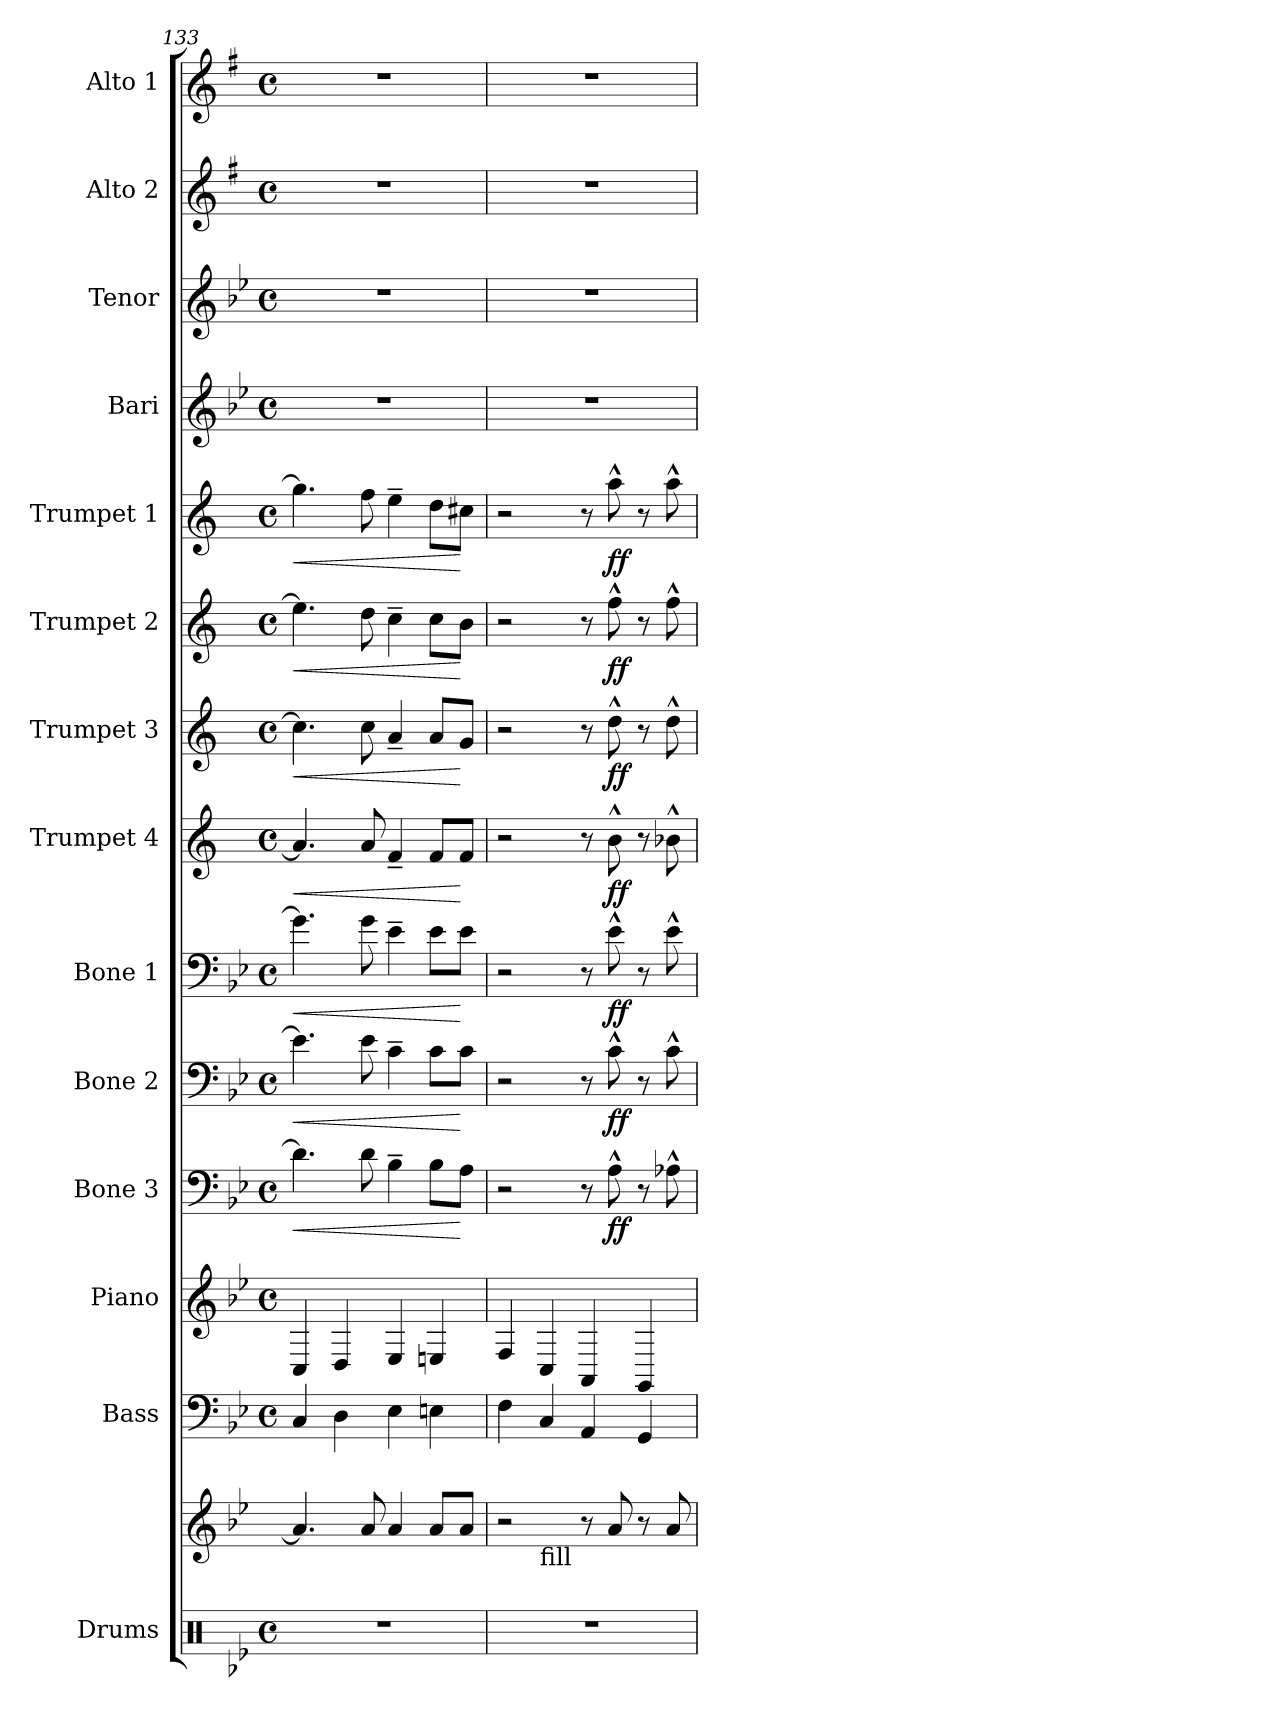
**kern	**kern	**kern	**kern	**kern	**dynam	**kern	**dynam	**kern	**dynam	**kern	**dynam	**kern	**dynam	**kern	**dynam	**kern	**dynam	**kern	**kern	**kern	**kern
*part15	*part14	*part13	*part12	*part11	*part11	*part10	*part10	*part9	*part9	*part8	*part8	*part7	*part7	*part6	*part6	*part5	*part5	*part4	*part3	*part2	*part1
*staff15	*staff14	*staff13	*staff12	*staff11	*staff11	*staff10	*staff10	*staff9	*staff9	*staff8	*staff8	*staff7	*staff7	*staff6	*staff6	*staff5	*staff5	*staff4	*staff3	*staff2	*staff1
*I"Drums	*	*I"Bass	*I"Piano	*I"Bone 3	*	*I"Bone 2	*	*I"Bone 1	*	*I"Trumpet 4	*	*I"Trumpet 3	*	*I"Trumpet 2	*	*I"Trumpet 1	*	*I"Bari	*I"Tenor	*I"Alto 2	*I"Alto 1
*	*	*	*	*	*	*	*	*	*	*I'Tpt	*	*	*	*I'Tpt	*	*I'Tpt	*	*	*	*	*
!!LO:PB:g=z
*clefX	*clefG2	*clefF4	*clefG2	*clefF4	*	*clefF4	*	*clefF4	*	*clefG2	*	*clefG2	*	*clefG2	*	*clefG2	*	*clefG2	*clefG2	*clefG2	*clefG2
*	*	*ITrd7c12	*ITrd8c14	*	*	*	*	*	*	*ITrd1c2	*	*ITrd1c2	*	*ITrd1c2	*	*ITrd1c2	*	*ITrd12c21	*ITrd8c14	*ITrd5c9	*ITrd5c9
*k[b-e-]	*k[b-e-]	*k[b-e-]	*k[b-e-]	*k[b-e-]	*	*k[b-e-]	*	*k[b-e-]	*	*k[b-e-]	*	*k[b-e-]	*	*k[b-e-]	*	*k[b-e-]	*	*k[b-e-]	*k[b-e-]	*k[b-e-]	*k[b-e-]
*B-:	*B-:	*B-:	*B-:	*B-:	*	*B-:	*	*B-:	*	*B-:	*	*B-:	*	*B-:	*	*B-:	*	*B-:	*B-:	*B-:	*B-:
*M4/4	*	*M4/4	*M4/4	*M4/4	*	*M4/4	*	*M4/4	*	*M4/4	*	*M4/4	*	*M4/4	*	*M4/4	*	*M4/4	*M4/4	*M4/4	*M4/4
*met(c)	*	*met(c)	*met(c)	*met(c)	*	*met(c)	*	*met(c)	*	*met(c)	*	*met(c)	*	*met(c)	*	*met(c)	*	*met(c)	*met(c)	*met(c)	*met(c)
=133	=133	=133	=133	=133	=133	=133	=133	=133	=133	=133	=133	=133	=133	=133	=133	=133	=133	=133	=133	=133	=133
!	!	!	!	!	!LO:HP:b	!	!LO:HP:b	!	!LO:HP:b	!	!LO:HP:b	!	!LO:HP:b	!	!LO:HP:b	!	!LO:HP:b	!	!	!	!
1r	4.a/]	4CC/	4CC/	4.d\]	<	4.e-\]	<	4.g\]	<	4.g/]	<	4.b-\]	<	4.dd\]	<	4.ff\]	<	1r	1r	1r	1r
.	.	4DD\	4DD/	.	.	.	.	.	.	.	.	.	.	.	.	.	.	.	.	.	.
.	8a/	.	.	8d\	.	8e-\	.	8g\	.	8g/	.	8b-\	.	8cc\	.	8ee-\	.	.	.	.	.
.	4a/	4EE-\	4EE-/	4B-~>\	.	4c~>\	.	4e-~>\	.	4e-~</	.	4g~</	.	4b-~>\	.	4dd~>\	.	.	.	.	.
.	8a/L	4EEn\	4EEn/	8B-\L	.	8c\L	.	8e-\L	.	8e-/L	.	8g/L	.	8b-\L	.	8cc\L	.	.	.	.	.
.	8a/J	.	.	8A\J	[	8c\J	[	8e-\J	[	8e-/J	[	8f/J	[	8a\J	[	8bn\J	[	.	.	.	.
=134	=134	=134	=134	=134	=134	=134	=134	=134	=134	=134	=134	=134	=134	=134	=134	=134	=134	=134	=134	=134	=134
*	*^	*	*	*	*	*	*	*	*	*	*	*	*	*	*	*	*	*	*	*	*
1r	2r	4ryy	4FF\	4FF/	2r	.	2r	.	2r	.	2r	.	2r	.	2r	.	2r	.	1r	1r	1r	1r
!	!	!LO:TX:b:t=fill	!	!	!	!	!	!	!	!	!	!	!	!	!	!	!	!	!	!	!	!
.	.	2.ryy	4CC/	4CC/	.	.	.	.	.	.	.	.	.	.	.	.	.	.	.	.	.	.
.	8r	.	4AAA/	4AAA/	8r	.	8r	.	8r	.	8r	.	8r	.	8r	.	8r	.	.	.	.	.
!	!	!	!	!	!	!LO:DY:b	!	!LO:DY:b	!	!LO:DY:b	!	!LO:DY:b	!	!LO:DY:b	!	!LO:DY:b	!	!LO:DY:b	!	!	!	!
.	8a/	.	.	.	8A^^>\	ff	8c^^>\	ff	8e-^^>\	ff	8a^^>\	ff	8cc^^>\	ff	8ee-^^>\	ff	8gg^^>\	ff	.	.	.	.
.	8r	.	4GGG/	4GGG/	8r	.	8r	.	8r	.	8r	.	8r	.	8r	.	8r	.	.	.	.	.
.	8a/	.	.	.	8A-X^^>\	.	8c^^>\	.	8e-^^>\	.	8a-X^^>\	.	8cc^^>\	.	8ee-^^>\	.	8gg^^>\	.	.	.	.	.
*	*v	*v	*	*	*	*	*	*	*	*	*	*	*	*	*	*	*	*	*	*	*	*
=	=	=	=	=	=	=	=	=	=	=	=	=	=	=	=	=	=	=	=	=	=
*-	*-	*-	*-	*-	*-	*-	*-	*-	*-	*-	*-	*-	*-	*-	*-	*-	*-	*-	*-	*-	*-
